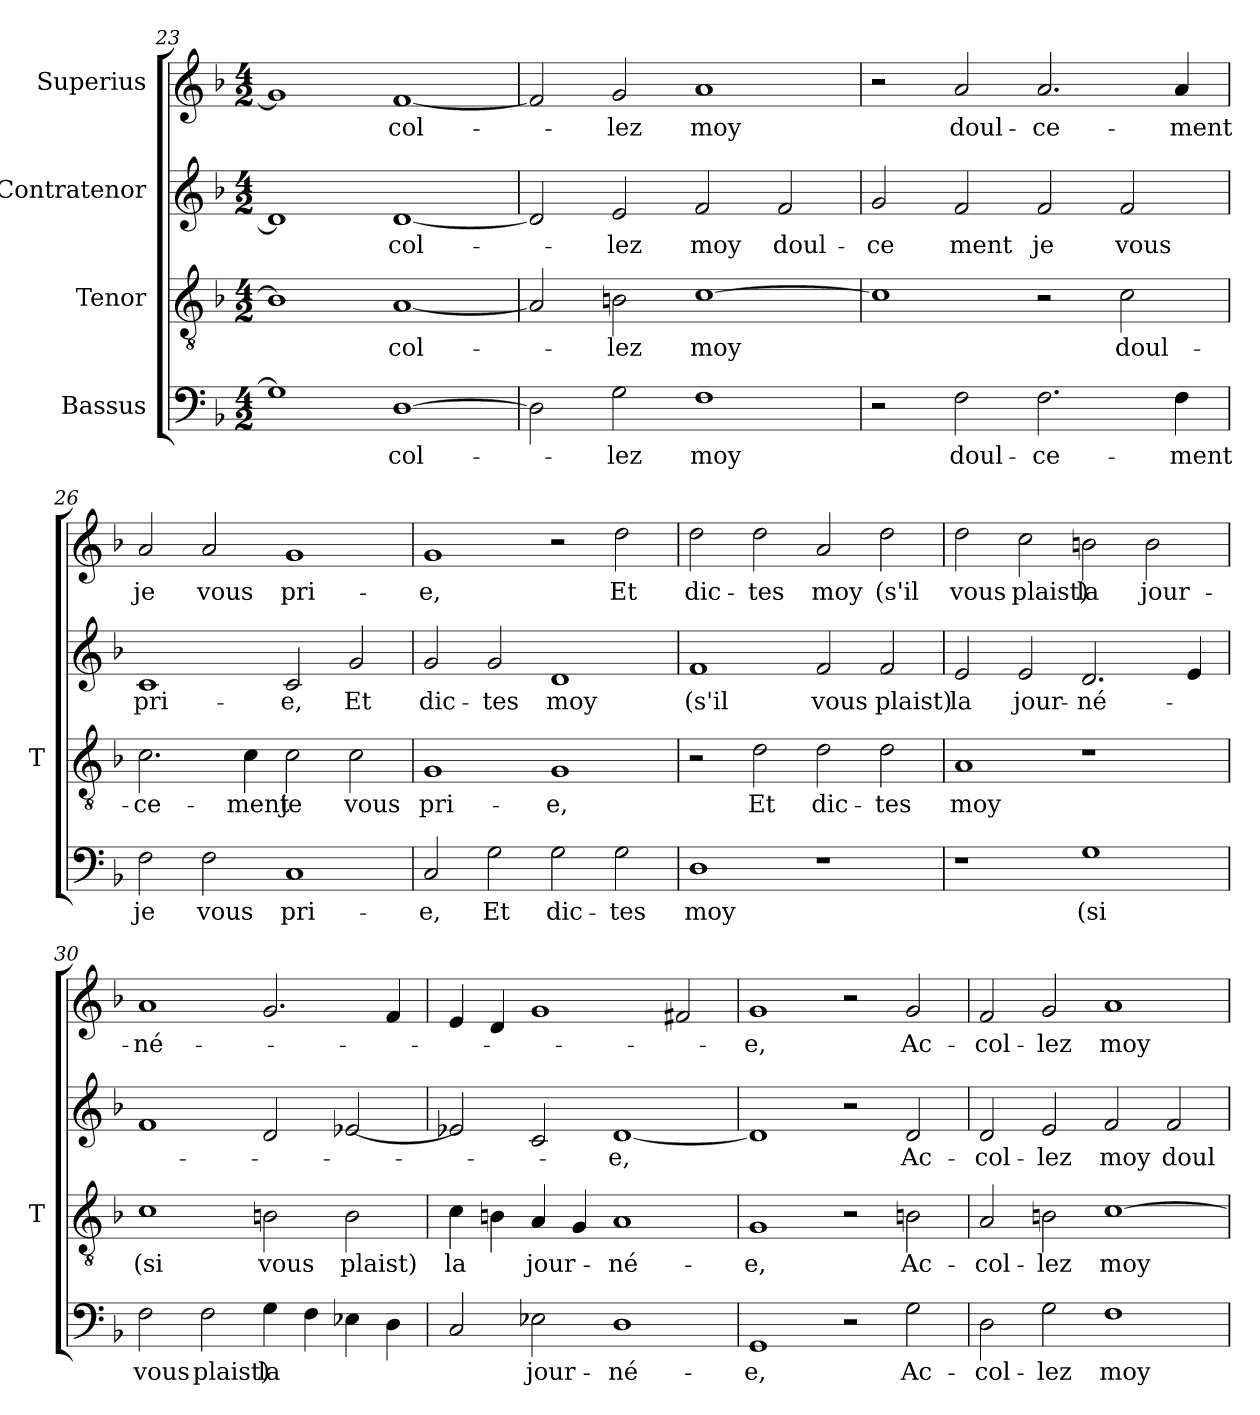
**kern	**text	**kern	**text	**kern	**text	**kern	**text
*part4	*part4	*part3	*part3	*part2	*part2	*part1	*part1
*staff4	*staff4	*staff3	*staff3	*staff2	*staff2	*staff1	*staff1
*I"Bassus	*	*I"Tenor	*	*I"Contratenor	*	*I"Superius	*
*	*	*I'T	*	*	*	*	*
*clefF4	*	*clefGv2	*	*clefG2	*	*clefG2	*
*k[b-]	*	*k[b-]	*	*k[b-]	*	*k[b-]	*
*M4/2	*	*M4/2	*	*M4/2	*	*M4/2	*
=23	=23	=23	=23	=23	=23	=23	=23
1G]	.	1Bn]	.	1d]	.	1g]	.
[1D	col-	[1A	col-	[1d	col-	[1f	col-
=24	=24	=24	=24	=24	=24	=24	=24
2D]	.	2A]	.	2d]	.	2f]	.
2G	-lez	2Bn	-lez	2e	-lez	2g	-lez
1F	-moy	[1c	-moy	2f	-moy	1a	-moy
.	.	.	.	2f	doul-	.	.
=25	=25	=25	=25	=25	=25	=25	=25
2r	.	1c]	.	2g	-ce	2r	.
2F	doul-	.	.	2f	-ment	2a	doul-
2.F	ce-	2r	.	2f	-je	2.a	ce-
.	.	2c	doul-	2f	-vous	.	.
4F	-ment	.	.	.	.	4a	-ment
=26	=26	=26	=26	=26	=26	=26	=26
2F	-je	2.c	ce-	1c	pri-	2a	-je
2F	-vous	.	.	.	.	2a	-vous
.	.	4c	-ment	.	.	.	.
1C	pri-	2c	-je	2c	-e,	1g	pri-
.	.	2c	-vous	2g	-Et	.	.
=27	=27	=27	=27	=27	=27	=27	=27
2C	-e,	1G	pri-	2g	dic-	1g	-e,
2G	-Et	.	.	2g	-tes	.	.
2G	dic-	1G	-e,	1d	-moy	2r	.
2G	-tes	.	.	.	.	2dd	-Et
=28	=28	=28	=28	=28	=28	=28	=28
1D	-moy	2r	.	1f	-(s'il	2dd	dic-
.	.	2d	-Et	.	.	2dd	-tes
1r	.	2d	dic-	2f	-vous	2a	-moy
.	.	2d	-tes	2f	-plaist)	2dd	-(s'il
=29	=29	=29	=29	=29	=29	=29	=29
1r	.	1A	-moy	2e	-la	2dd	-vous
.	.	.	.	2e	jour-	2cc	-plaist)
1G	-(si	1r	.	2.d	né-	2b	-la
.	.	.	.	.	.	2b	jour-
.	.	.	.	4e	.	.	.
=30	=30	=30	=30	=30	=30	=30	=30
2F	-vous	1c	-(si	1f	.	1a	né-
2F	-plaist)	.	.	.	.	.	.
4G	-la	2Bn	-vous	2d	.	2.g	.
4F	.	.	.	.	.	.	.
4E-X	.	2B	-plaist)	[2e-X	.	.	.
4D	.	.	.	.	.	4f	.
=31	=31	=31	=31	=31	=31	=31	=31
2C	.	4c	-la	2e-X]	.	4e	.
.	.	4Bn	.	.	.	4d	.
2E-X	jour-	4A	jour-	2c	.	1g	.
.	.	4G	.	.	.	.	.
1D	né-	1A	né-	[1d	-e,	.	.
.	.	.	.	.	.	2f#X	.
=32	=32	=32	=32	=32	=32	=32	=32
1GG	-e,	1G	-e,	1d]	.	1g	-e,
2r	.	2r	.	2r	.	2r	.
2G	Ac-	2Bn	Ac-	2d	Ac-	2g	Ac-
=33	=33	=33	=33	=33	=33	=33	=33
2D	col-	2A	col-	2d	col-	2f	col-
2G	-lez	2Bn	-lez	2e	-lez	2g	-lez
1F	-moy	[1c	-moy	2f	-moy	1a	-moy
.	.	.	.	2f	doul-	.	.
=	=	=	=	=	=	=	=
*-	*-	*-	*-	*-	*-	*-	*-
